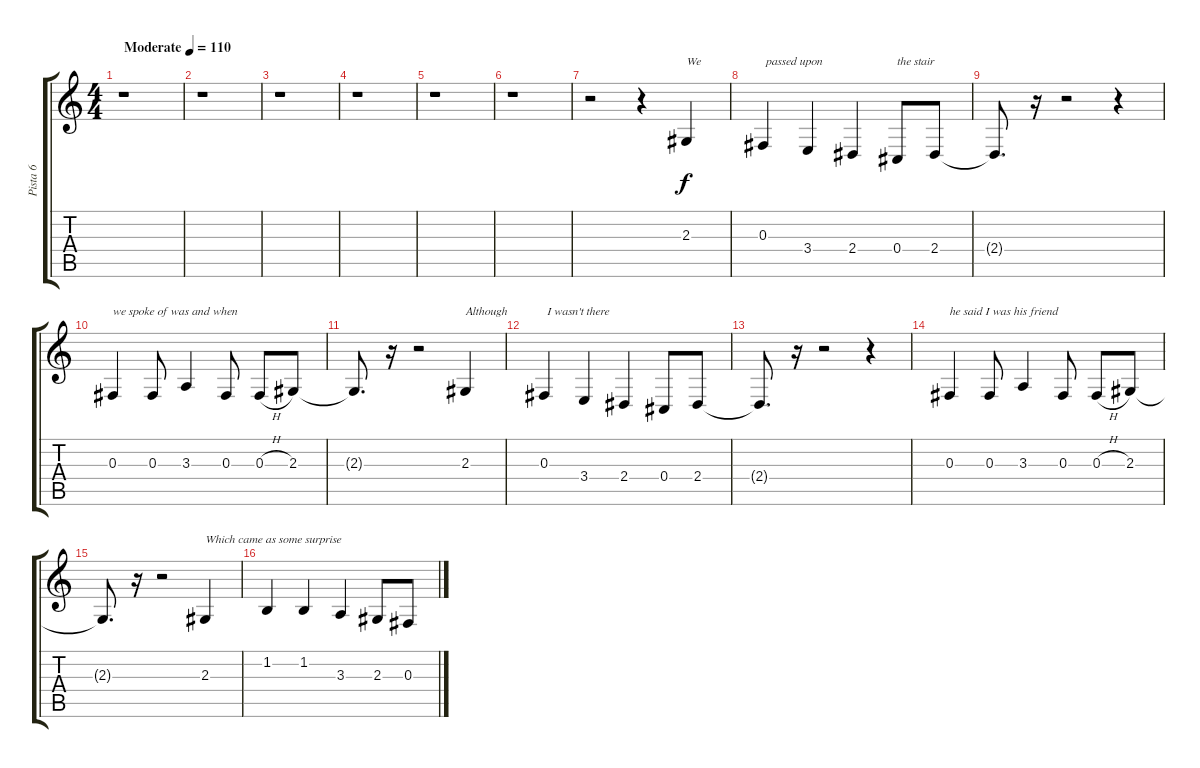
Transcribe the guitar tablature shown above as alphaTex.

\track ("Pista 6" "Pista 6") {instrument oboe}
\staff {score tabs}
\tuning (Eb4 Bb3 Gb3 Db3 Ab2 Eb2) {hide}
\ts (4 4)
\tempo (110 "Moderate")
\clef g2
\ks c
r.1{dy f instrument oboe} |
r.1 |
r.1 |
r.1 |
r.1 |
r.1 |
r.2 r.4 2.3.4{txt "We"} |
0.3.4{txt " passed upon"} 3.4.4 2.4.4 0.4.8{txt "the stair"} 2.4.8 |
2.4{t}.8{d} r.16 r.2 r.4 |
0.3.4{txt "we spoke of was and when"} 0.3.8 3.3.4 0.3.8 0.3{h}.8 2.3.8 |
2.3{t}.8{d} r.16 r.2 2.3.4{txt "Although"} |
0.3.4{txt " I wasn't there"} 3.4.4 2.4.4 0.4.8 2.4.8 |
2.4{t}.8{d} r.16 r.2 r.4 |
0.3.4{txt "he said I was his friend"} 0.3.8 3.3.4 0.3.8 0.3{h}.8 2.3.8 |
2.3{t}.8{d} r.16 r.2 2.3.4{txt "Which came as some surprise "} |
1.2.4 1.2.4 3.3.4 2.3.8 0.3.8
